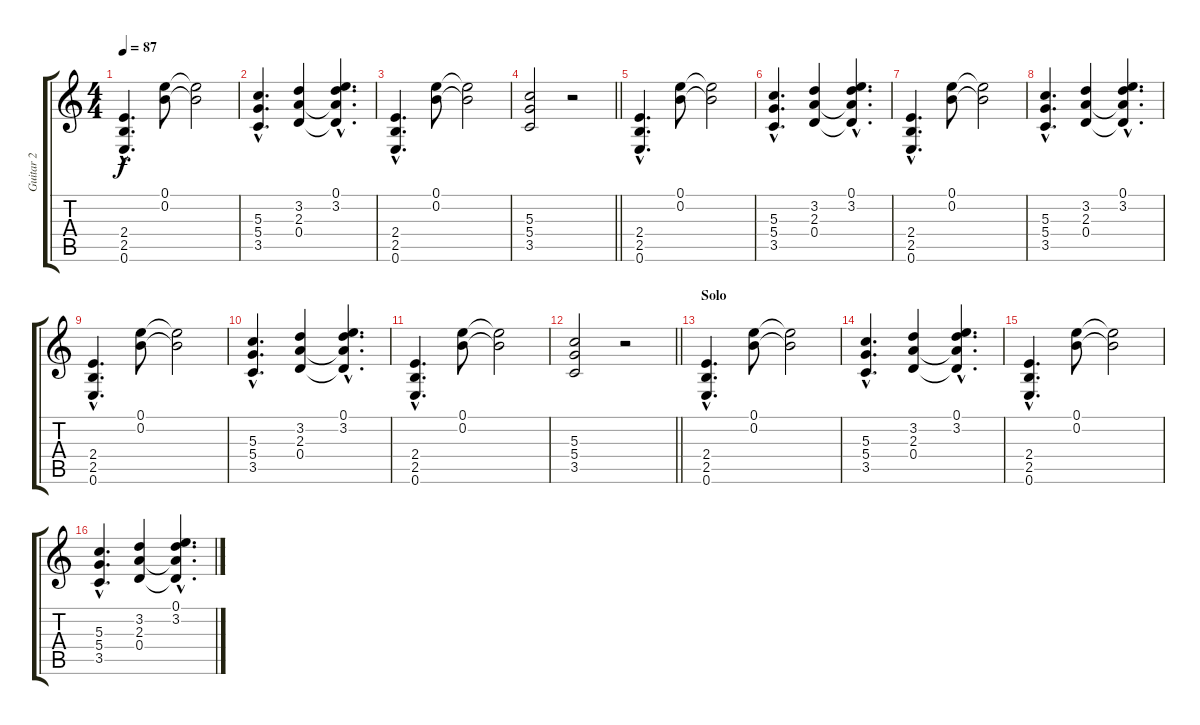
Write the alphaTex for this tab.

\track ("Guitar 2" "Guitar 2") {instrument overdrivenguitar}
\staff {score tabs}
\tuning (E4 B3 G3 D3 A2 E2) {hide}
\ts (4 4)
\tempo 87
\clef g2
\ks c
(2.4{hac} 2.5{hac} 0.6{hac}).4{d dy f} (0.1 0.2).8 (0.1{t} 0.2{t}).2 |
(5.3{hac} 5.4{hac} 3.5{hac}).4{d} (3.2 2.3 0.4).4 (0.1{hac} 3.2{hac} 2.3{hac t} 0.4{hac t}).4{d} |
(2.4{hac} 2.5{hac} 0.6{hac}).4{d} (0.1 0.2).8 (0.1{t} 0.2{t}).2 |
\barLineRight lightlight
(5.3 5.4 3.5).2 r.2 |
(2.4{hac} 2.5{hac} 0.6{hac}).4{d} (0.1 0.2).8 (0.1{t} 0.2{t}).2 |
(5.3{hac} 5.4{hac} 3.5{hac}).4{d} (3.2 2.3 0.4).4 (0.1{hac} 3.2{hac} 2.3{hac t} 0.4{hac t}).4{d} |
(2.4{hac} 2.5{hac} 0.6{hac}).4{d} (0.1 0.2).8 (0.1{t} 0.2{t}).2 |
(5.3{hac} 5.4{hac} 3.5{hac}).4{d} (3.2 2.3 0.4).4 (0.1{hac} 3.2{hac} 2.3{hac t} 0.4{hac t}).4{d} |
(2.4{hac} 2.5{hac} 0.6{hac}).4{d} (0.1 0.2).8 (0.1{t} 0.2{t}).2 |
(5.3{hac} 5.4{hac} 3.5{hac}).4{d} (3.2 2.3 0.4).4 (0.1{hac} 3.2{hac} 2.3{hac t} 0.4{hac t}).4{d} |
(2.4{hac} 2.5{hac} 0.6{hac}).4{d} (0.1 0.2).8 (0.1{t} 0.2{t}).2 |
\barLineRight lightlight
(5.3 5.4 3.5).2 r.2 |
\section ("" "Solo")
(2.4{hac} 2.5{hac} 0.6{hac}).4{d} (0.1 0.2).8 (0.1{t} 0.2{t}).2 |
(5.3{hac} 5.4{hac} 3.5{hac}).4{d} (3.2 2.3 0.4).4 (0.1{hac} 3.2{hac} 2.3{hac t} 0.4{hac t}).4{d} |
(2.4{hac} 2.5{hac} 0.6{hac}).4{d} (0.1 0.2).8 (0.1{t} 0.2{t}).2 |
(5.3{hac} 5.4{hac} 3.5{hac}).4{d} (3.2 2.3 0.4).4 (0.1{hac} 3.2{hac} 2.3{hac t} 0.4{hac t}).4{d}
